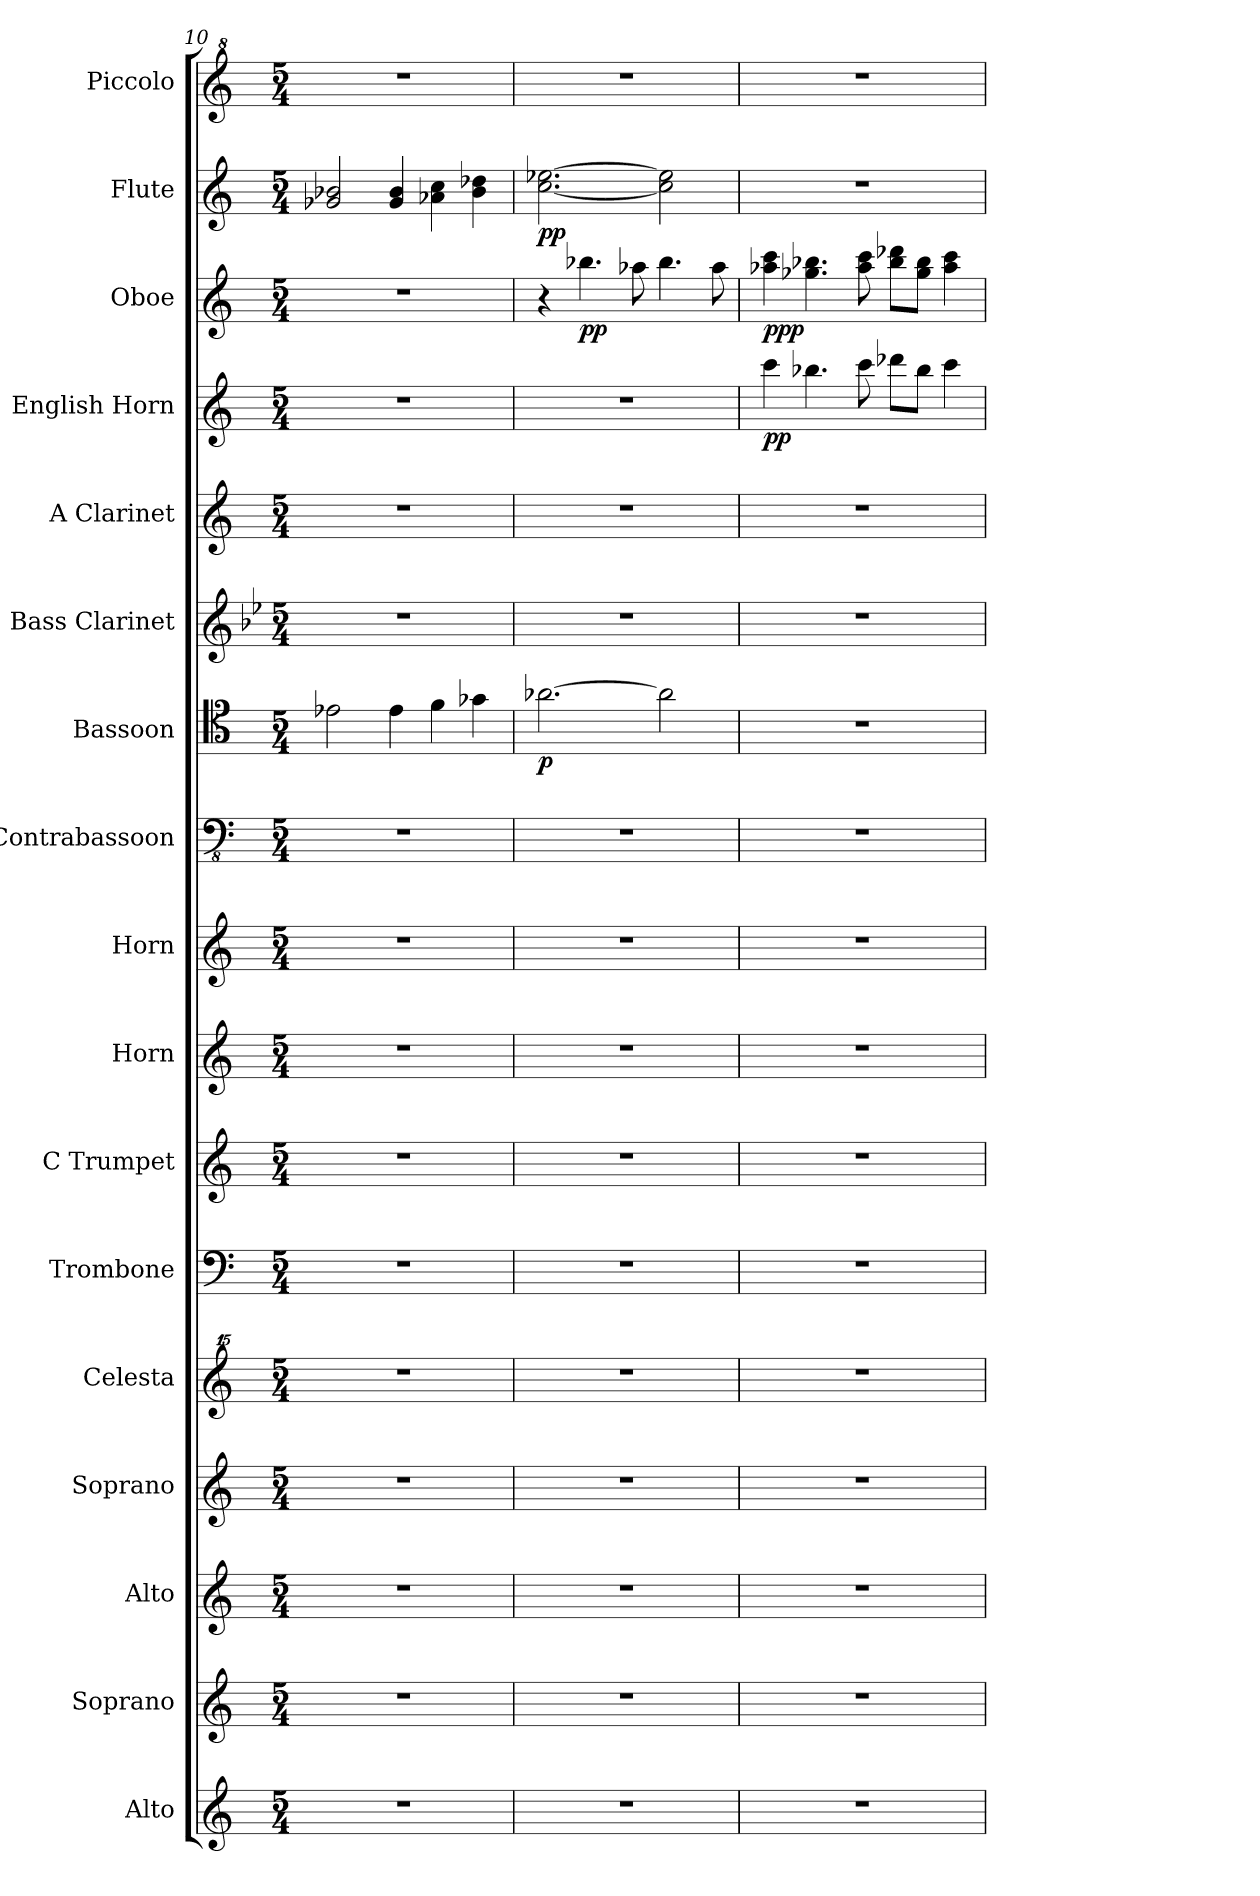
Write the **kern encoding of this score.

**kern	**kern	**kern	**kern	**kern	**kern	**kern	**kern	**kern	**kern	**kern	**dynam	**kern	**kern	**kern	**dynam	**kern	**dynam	**kern	**dynam	**kern
*part17	*part16	*part15	*part14	*part13	*part12	*part11	*part10	*part9	*part8	*part7	*part7	*part6	*part5	*part4	*part4	*part3	*part3	*part2	*part2	*part1
*staff17	*staff16	*staff15	*staff14	*staff13	*staff12	*staff11	*staff10	*staff9	*staff8	*staff7	*staff7	*staff6	*staff5	*staff4	*staff4	*staff3	*staff3	*staff2	*staff2	*staff1
*I"Alto	*I"Soprano	*I"Alto	*I"Soprano	*I"Celesta	*I"Trombone	*I"C Trumpet	*I"Horn	*I"Horn	*I"Contrabassoon	*I"Bassoon	*	*I"Bass Clarinet	*I"A Clarinet	*I"English Horn	*	*I"Oboe	*	*I"Flute	*	*I"Piccolo
*I'A.	*I'S.	*I'A.	*I'S.	*I'Cel.	*I'Trb.	*I'C Tpt.	*I'Hn.	*I'Hn.	*I'Cbsn.	*I'Bsn.	*	*I'B. Cl.	*I'A Cl.	*I'E. Hn.	*	*I'Ob.	*	*I'Fl.	*	*I'Picc.
*clefG2	*clefG2	*clefG2	*clefG2	*clefG^^2	*clefF4	*clefG2	*clefG2	*clefG2	*clefFv4	*clefC4	*	*clefG2	*clefG2	*clefG2	*	*clefG2	*	*clefG2	*	*clefG^2
*	*	*	*	*	*	*	*ITrd4c7	*ITrd4c7	*ITrd7c12	*	*	*ITrd8c14	*ITrd2c3	*ITrd4c7	*	*	*	*	*	*ITrd-7c-12
*k[]	*k[]	*k[]	*k[]	*k[]	*k[]	*k[]	*k[b-]	*k[b-]	*k[]	*k[]	*	*k[b-e-]	*k[f#c#g#]	*k[b-]	*	*k[]	*	*k[]	*	*k[]
*C:	*C:	*C:	*C:	*C:	*C:	*C:	*F:	*F:	*C:	*C:	*	*B-:	*A:	*F:	*	*C:	*	*C:	*	*C:
*M5/4	*M5/4	*M5/4	*M5/4	*M5/4	*M5/4	*M5/4	*M5/4	*M5/4	*M5/4	*M5/4	*	*M5/4	*M5/4	*M5/4	*	*M5/4	*	*M5/4	*	*M5/4
=10	=10	=10	=10	=10	=10	=10	=10	=10	=10	=10	=10	=10	=10	=10	=10	=10	=10	=10	=10	=10
4%5r	4%5r	4%5r	4%5r	4%5r	4%5r	4%5r	4%5r	4%5r	4%5r	2e-X\	.	4%5r	4%5r	4%5r	.	4%5r	.	2g-X/ 2b-X/	.	4%5r
.	.	.	.	.	.	.	.	.	.	4e-\	.	.	.	.	.	.	.	4g-/ 4b-/	.	.
.	.	.	.	.	.	.	.	.	.	4f\	.	.	.	.	.	.	.	4a-X\ 4cc\	.	.
.	.	.	.	.	.	.	.	.	.	4g-X\	.	.	.	.	.	.	.	4b-\ 4dd-X\	.	.
=11	=11	=11	=11	=11	=11	=11	=11	=11	=11	=11	=11	=11	=11	=11	=11	=11	=11	=11	=11	=11
!	!	!	!	!	!	!	!	!	!	!	!LO:DY:b	!	!	!	!	!	!	!	!LO:DY:b	!
4%5r	4%5r	4%5r	4%5r	4%5r	4%5r	4%5r	4%5r	4%5r	4%5r	[2.a-X\	p	4%5r	4%5r	4%5r	.	4r	.	[2.cc\ [2.ee-X\	pp	4%5r
!	!	!	!	!	!	!	!	!	!	!	!	!	!	!	!	!	!LO:DY:b	!	!	!
.	.	.	.	.	.	.	.	.	.	.	.	.	.	.	.	4.bb-X\	pp	.	.	.
.	.	.	.	.	.	.	.	.	.	.	.	.	.	.	.	8aa-X\	.	.	.	.
.	.	.	.	.	.	.	.	.	.	2a-\]	.	.	.	.	.	4.bb-\	.	2cc\] 2ee-\]	.	.
.	.	.	.	.	.	.	.	.	.	.	.	.	.	.	.	8aa-\	.	.	.	.
=12	=12	=12	=12	=12	=12	=12	=12	=12	=12	=12	=12	=12	=12	=12	=12	=12	=12	=12	=12	=12
!	!	!	!	!	!	!	!	!	!	!	!	!	!	!	!LO:DY:b	!	!LO:DY:b	!	!	!
4%5r	4%5r	4%5r	4%5r	4%5r	4%5r	4%5r	4%5r	4%5r	4%5r	4%5r	.	4%5r	4%5r	4ff\	pp	4aa-X\ 4ccc\	ppp	4%5r	.	4%5r
.	.	.	.	.	.	.	.	.	.	.	.	.	.	4.ee-X\	.	4.gg-X\ 4.bb-X\	.	.	.	.
.	.	.	.	.	.	.	.	.	.	.	.	.	.	8ff\	.	8aa-\ 8ccc\	.	.	.	.
.	.	.	.	.	.	.	.	.	.	.	.	.	.	8gg-X\L	.	8bb-\ 8ddd-X\L	.	.	.	.
.	.	.	.	.	.	.	.	.	.	.	.	.	.	8ee-\J	.	8gg-\ 8bb-\J	.	.	.	.
.	.	.	.	.	.	.	.	.	.	.	.	.	.	4ff\	.	4aa-\ 4ccc\	.	.	.	.
=	=	=	=	=	=	=	=	=	=	=	=	=	=	=	=	=	=	=	=	=
*-	*-	*-	*-	*-	*-	*-	*-	*-	*-	*-	*-	*-	*-	*-	*-	*-	*-	*-	*-	*-
